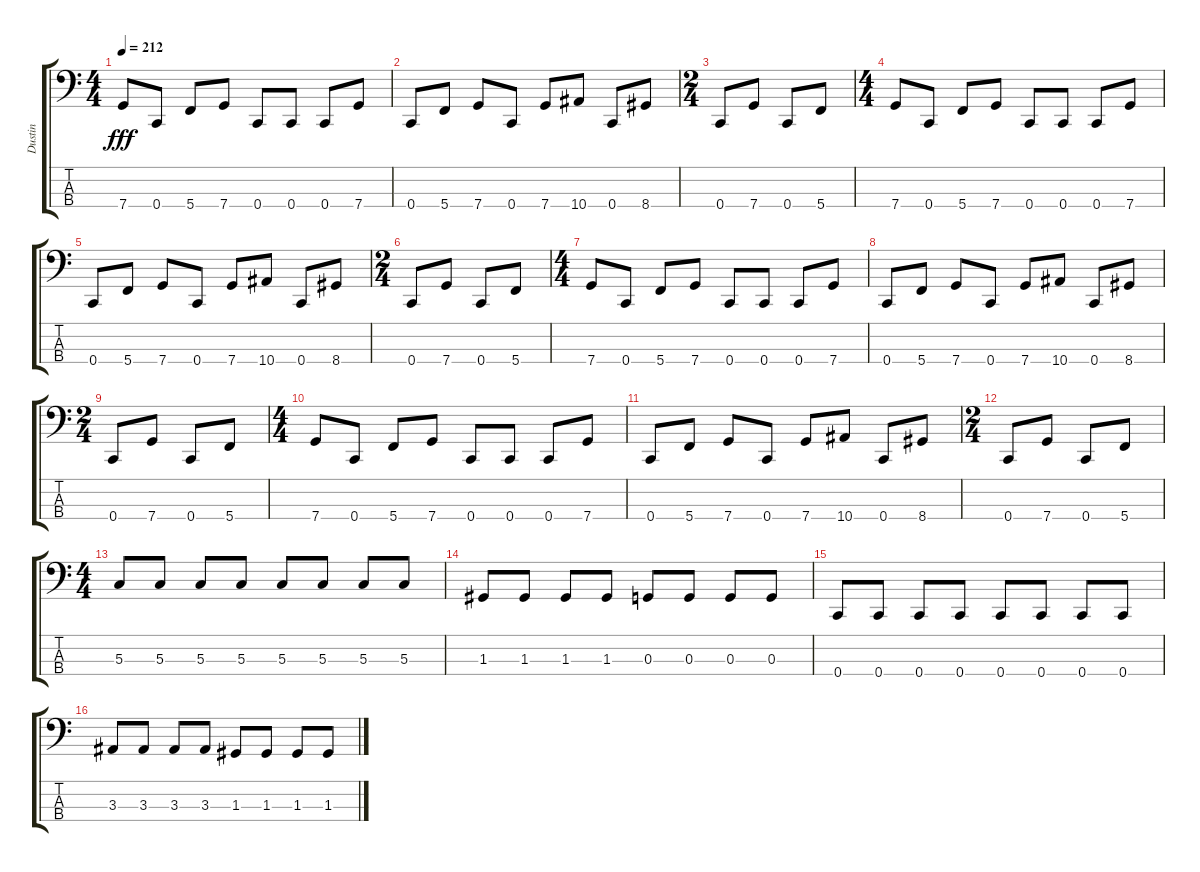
\track ("Dustin" "Dustin") {instrument electricbasspick}
\staff {score tabs}
\tuning (F2 C2 G1 C1) {hide}
\ts (4 4)
\tempo 212
\clef f4
\ks c
7.4.8{dy fff} 0.4.8 5.4.8 7.4.8 0.4.8 0.4.8 0.4.8 7.4.8 |
0.4.8 5.4.8 7.4.8 0.4.8 7.4.8 10.4.8 0.4.8 8.4.8 |
\ts (2 4)
0.4.8 7.4.8 0.4.8 5.4.8 |
\ts (4 4)
7.4.8 0.4.8 5.4.8 7.4.8 0.4.8 0.4.8 0.4.8 7.4.8 |
0.4.8 5.4.8 7.4.8 0.4.8 7.4.8 10.4.8 0.4.8 8.4.8 |
\ts (2 4)
0.4.8 7.4.8 0.4.8 5.4.8 |
\ts (4 4)
7.4.8 0.4.8 5.4.8 7.4.8 0.4.8 0.4.8 0.4.8 7.4.8 |
0.4.8 5.4.8 7.4.8 0.4.8 7.4.8 10.4.8 0.4.8 8.4.8 |
\ts (2 4)
0.4.8 7.4.8 0.4.8 5.4.8 |
\ts (4 4)
7.4.8 0.4.8 5.4.8 7.4.8 0.4.8 0.4.8 0.4.8 7.4.8 |
0.4.8 5.4.8 7.4.8 0.4.8 7.4.8 10.4.8 0.4.8 8.4.8 |
\ts (2 4)
0.4.8 7.4.8 0.4.8 5.4.8 |
\ts (4 4)
5.3.8 5.3.8 5.3.8 5.3.8 5.3.8 5.3.8 5.3.8 5.3.8 |
1.3.8 1.3.8 1.3.8 1.3.8 0.3.8 0.3.8 0.3.8 0.3.8 |
0.4.8 0.4.8 0.4.8 0.4.8 0.4.8 0.4.8 0.4.8 0.4.8 |
3.3.8 3.3.8 3.3.8 3.3.8 1.3.8 1.3.8 1.3.8 1.3.8
